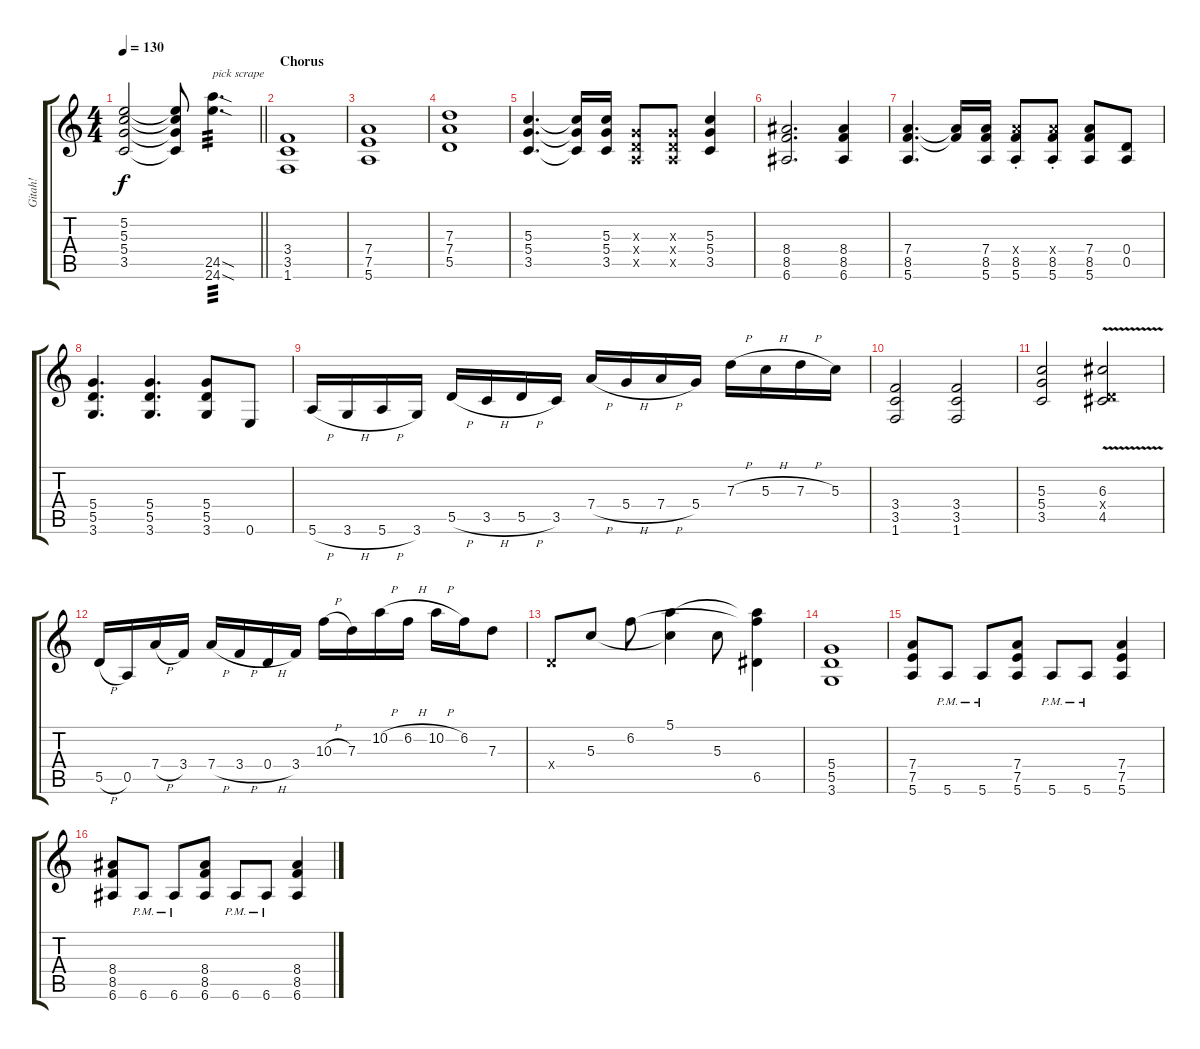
\track ("Gitah!" "Gitah!") {instrument overdrivenguitar}
\staff {score tabs}
\tuning (E4 B3 G3 D3 A2 E2) {hide}
\ts (4 4)
\tempo 130
\clef g2
\barLineRight lightlight
\ks c
(5.2 5.3 5.4 3.5).2{dy f} (5.2{t} 5.3{t} 5.4{t} 3.5{t}).8 (24.5{sod} 24.6{sod}).4{d txt "pick scrape" tp 3} |
\section ("" "Chorus")
(3.4 3.5 1.6).1 |
(7.4 7.5 5.6).1 |
(7.3 7.4 5.5).1 |
(5.3 5.4 3.5).4{d} (5.3{t} 5.4{t} 3.5{t}).16 (5.3 5.4 3.5).16 (0.3{x} 0.4{x} 0.5{x}).8 (0.3{x} 0.4{x} 0.5{x}).8 (5.3 5.4 3.5).4 |
(8.4 8.5 6.6).2{d} (8.4 8.5 6.6).4 |
(7.4 8.5 5.6).4{d} (7.4{t} 8.5{t}).16 (7.4 8.5 5.6).16 (7.4{st x} 8.5{st} 5.6{st}).8 (7.4{st x} 8.5{st} 5.6{st}).8 (7.4 8.5 5.6).8 (0.4 0.5).8 |
(5.4 5.5 3.6).4{d} (5.4 5.5 3.6).4{d} (5.4 5.5 3.6).8 0.6.8 |
5.6{h}.16 3.6{h}.16 5.6{h}.16 3.6.16 5.5{h}.16 3.5{h}.16 5.5{h}.16 3.5.16 7.4{h}.16 5.4{h}.16 7.4{h}.16 5.4.16 7.3{h}.16 5.3{h}.16 7.3{h}.16 5.3.16 |
(3.4 3.5 1.6).2 (3.4 3.5 1.6).2 |
(5.3 5.4 3.5).2 (6.3{v} 0.4{x} 4.5).2 |
5.5{h}.16 0.5.16 7.4{h}.16 3.4.16 7.4{h}.16 3.4{h}.16 0.4{h}.16 3.4.16 10.3{h}.16 7.3.16 10.2{h}.16 6.2{h}.16 10.2{h}.16 6.2.16 7.3.8 |
0.4{x}.8 5.3.8 6.2.8 (5.1 5.3{t}).4 5.3.8 (5.1{t} 6.2{t} 6.5).4 |
(5.4 5.5 3.6).1 |
(7.4 7.5 5.6).8 5.6{pm}.8 5.6{pm}.8 (7.4 7.5 5.6).8 5.6{pm}.8 5.6{pm}.8 (7.4 7.5 5.6).4 |
(8.4 8.5 6.6).8 6.6{pm}.8 6.6{pm}.8 (8.4 8.5 6.6).8 6.6{pm}.8 6.6{pm}.8 (8.4 8.5 6.6).4
